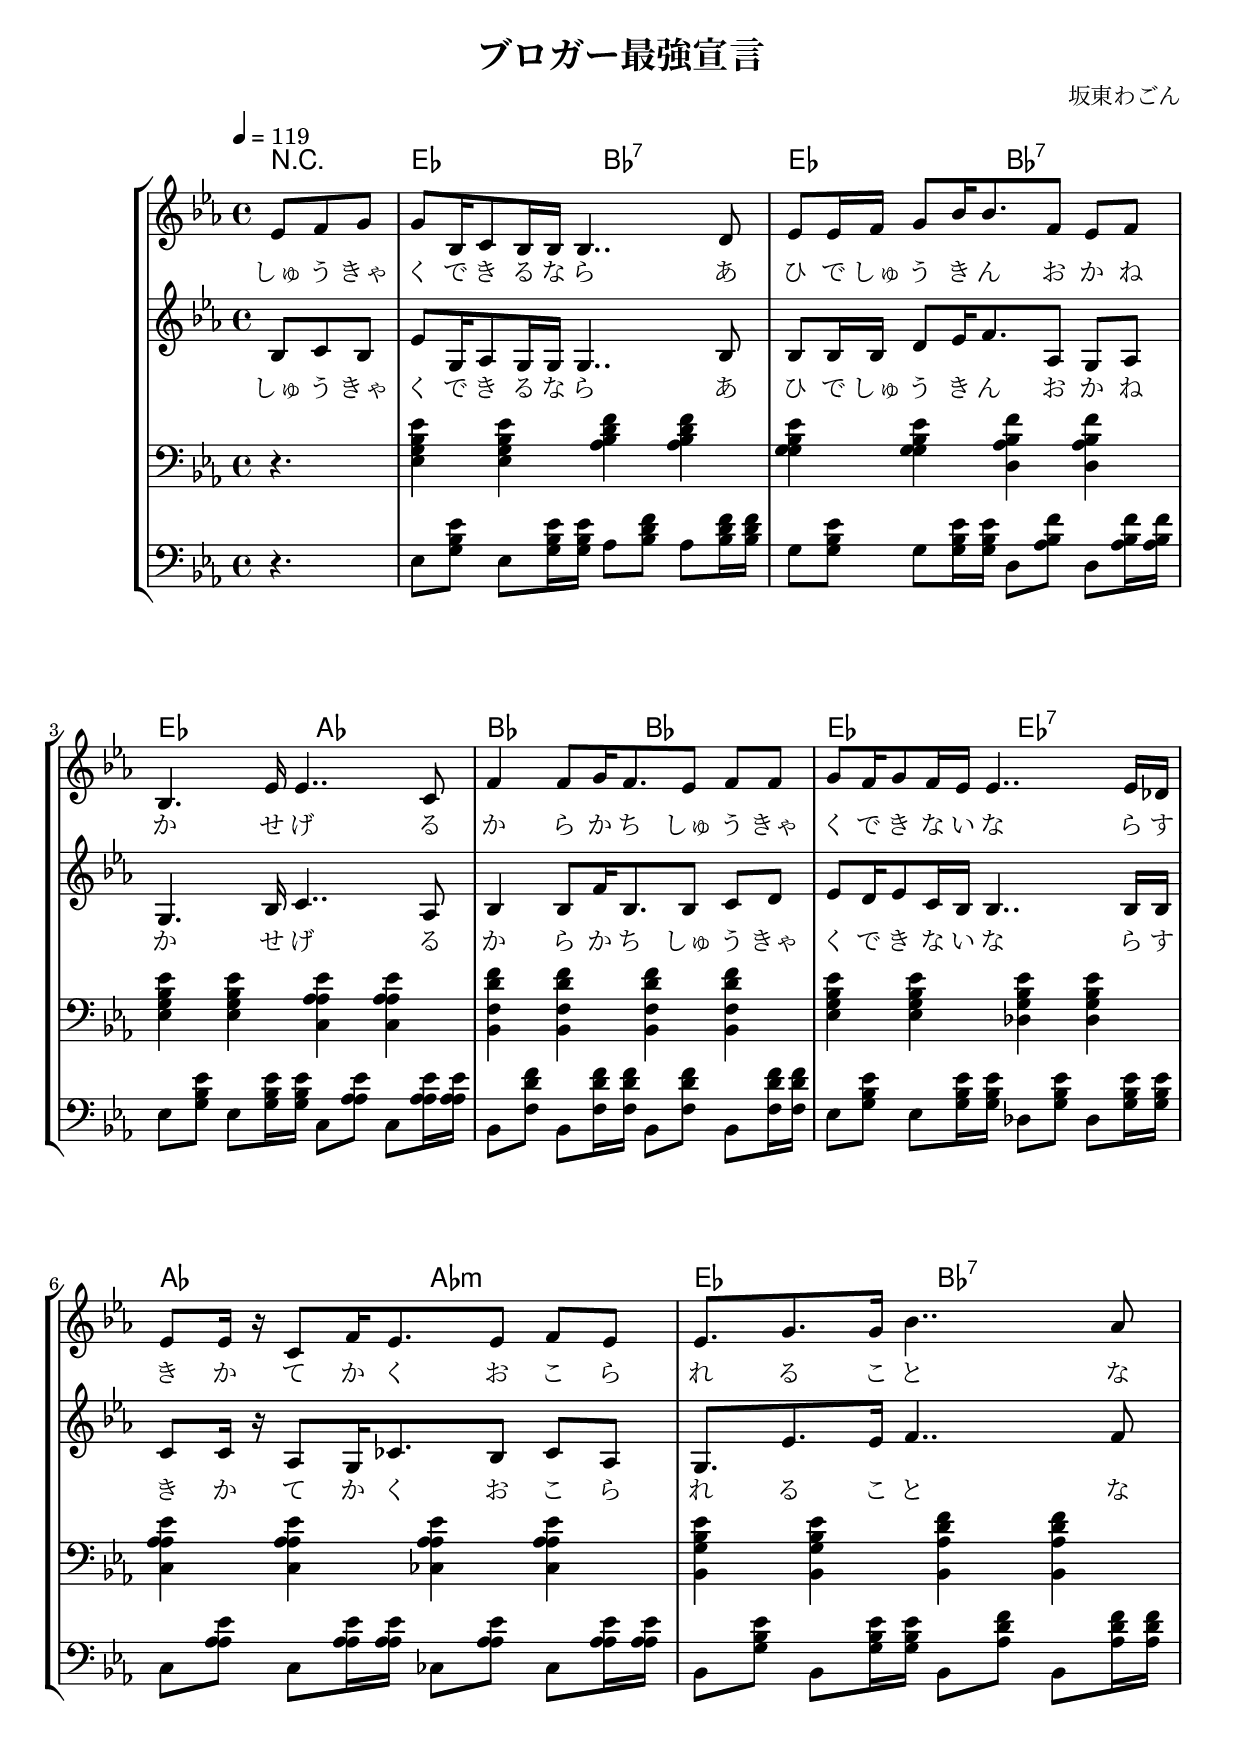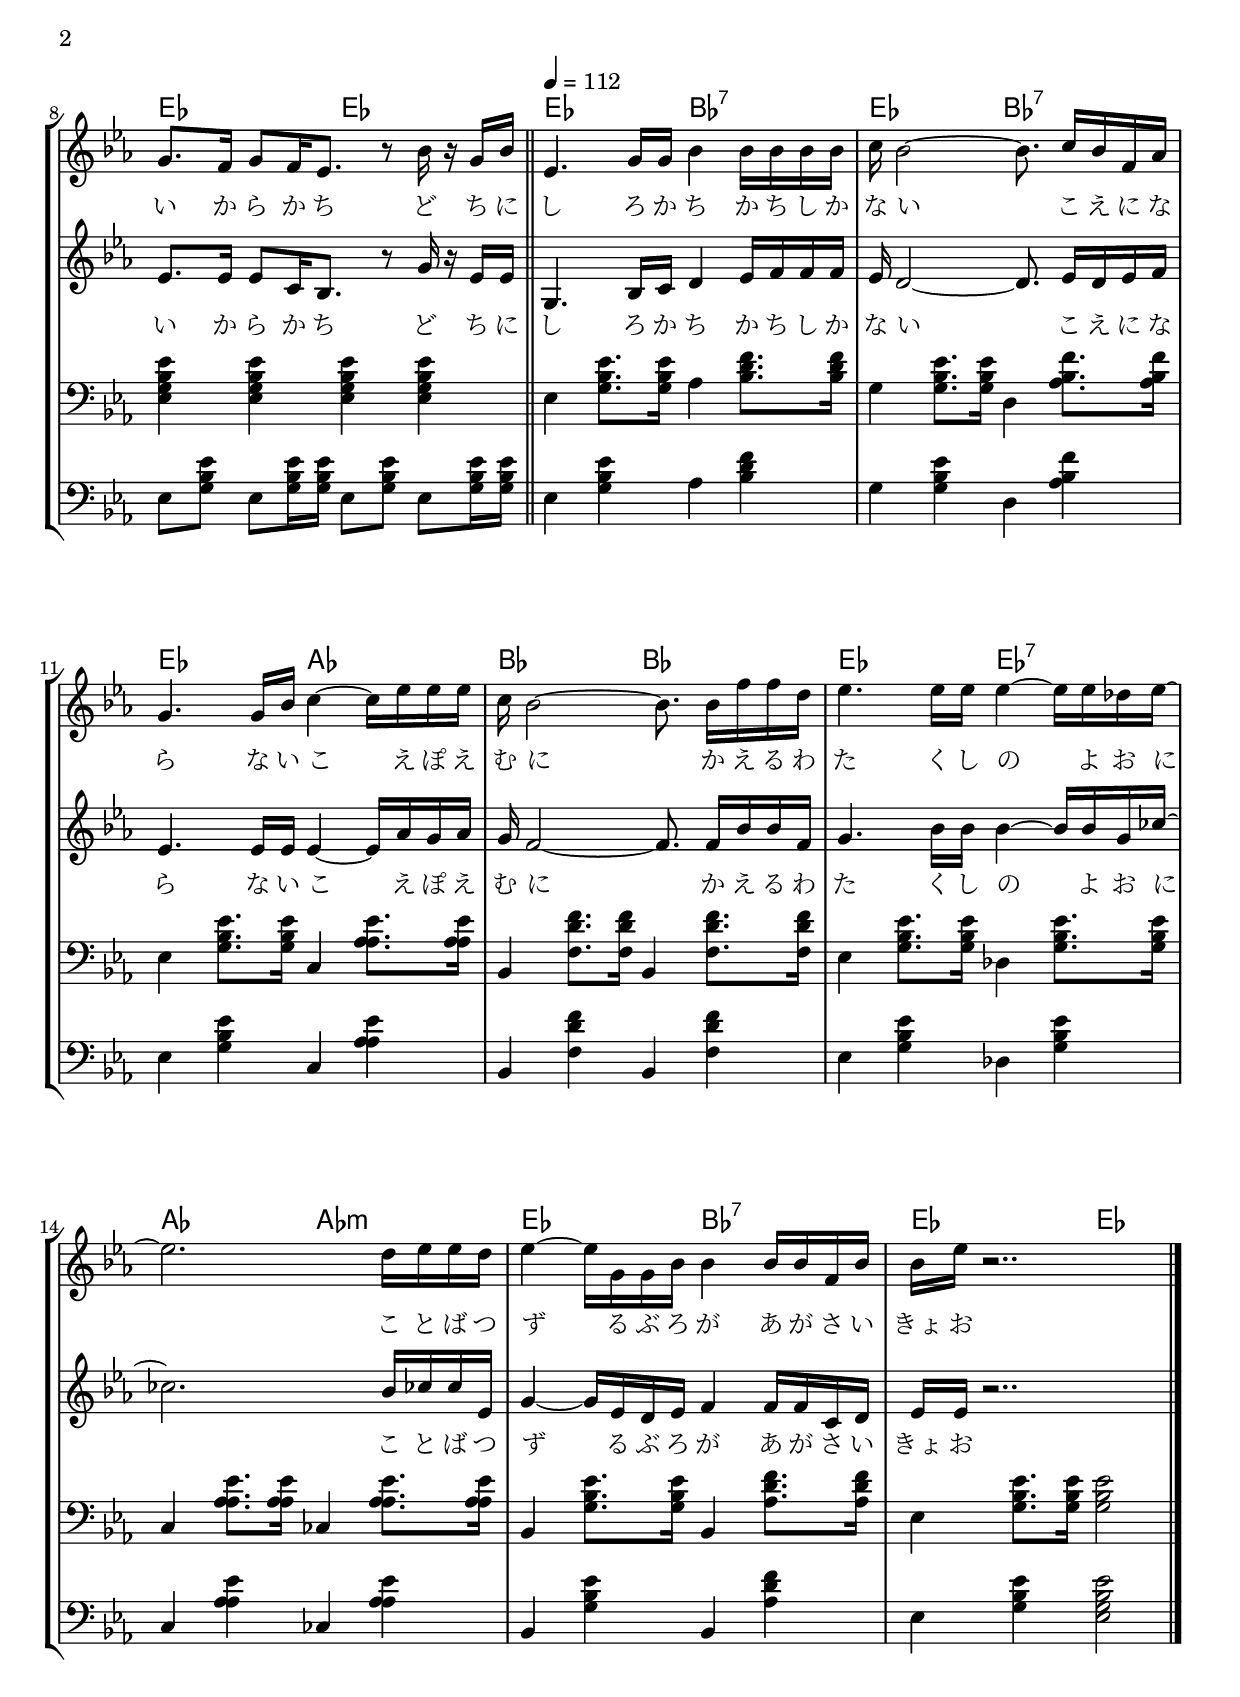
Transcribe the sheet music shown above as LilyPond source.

\version "2.12.1"

\header {
	title = \markup {ブロガー最強宣言}
	composer = \markup \center-column {坂東わごん}
}

harmony = \chordmode {
		r4.es2 bes:7 es bes:7 es as bes bes es es:7 as as:m es bes:7 es es 

	es bes:7 es bes:7 es as bes bes es es:7 as as:m es bes:7 es es 
}

melody = {
	\set Staff.midiInstrument = #"fss0.35"
	\set Staff.midiMinimumVolume = #0.7
	\set Staff.midiMaximumVolume = #0.9
	\partial 8*3
		\key es \major
	\tempo 4 = 119
es'8  f'8  g'8 
	g'8  bes16  c'8  bes16  bes16  bes4..  d'8 
	es'8  es'16  f'16  g'8  bes'16  bes'8.  f'8  es'8  f'8 
	bes4.  es'16  es'4..  c'8 
	f'4  f'8  g'16  f'8.  es'8  f'8  f'8 
	g'8  f'16  g'8  f'16  es'16  es'4..  es'16  des'16 
	es'8  es'16  r16  c'8  f'16  es'8.  es'8  f'8  es'8 
	es'8.  g'8.  g'16  bes'4..  as'8 
	g'8.  f'16  g'8  f'16  es'8.  	r8 	\set Staff.midiInstrument = #"fss0.35"
	\set Staff.midiMinimumVolume = #0.7
	\set Staff.midiMaximumVolume = #0.9
	bes'16  r16  g'16  bes'16 
		\tempo 4 = 112
es'4.  g'16  g'16  bes'4  bes'16  bes'16  bes'16  bes'16 
	c''16  bes'2~bes'8.  c''16  bes'16  f'16  as'16 
	g'4.  g'16  bes'16  c''4~c''16  es''16  es''16  es''16 
	c''16  bes'2~bes'8.  bes'16  f''16  f''16  d''16 
	es''4.  es''16  es''16  es''4~es''16  es''16  des''16  es''16~ 
	es''2.  d''16  es''16  es''16  d''16 
	es''4~es''16  g'16  g'16  bes'16  bes'4  bes'16  bes'16  f'16  bes'16 
	bes'16  es''16  	r2.. 	\bar "|."
}

words = \lyricmode {
	しゅ  う  きゃ  く  で  き  る  な  ら  あ  ひ  で  しゅ  う  き  ん  お  か  ね  か  せ  げ  る  か  ら  か  ち  しゅ  う  きゃ  く  で  き  な  い  な  ら  す  き  か  て  か  く  お  こ  ら  れ  る  こ  と  な  い  か  ら  か  ち  
	ど  ち  に  し  ろ  か  ち  か  ち  し  か  な  い  こ  え  に  な  ら  な  い  こ  え  ぽ  え  む  に  か  え  る  わ  た  く  し  の  よ  お  に  こ  と  ば  つ  ず  る  ぶ  ろ  が  あ  が  さ  い  きょ  お  
}

secondmelody = {
	\set Staff.midiInstrument = #"fss0.35"
	\set Staff.midiMinimumVolume = #0.7
	\set Staff.midiMaximumVolume = #0.9
	\partial 8*3
		\key es \major
	\tempo 4 = 119
bes8  c'8  bes8 
	es'8  g16  as8  g16  g16  g4..  bes8 
	bes8  bes16  bes16  d'8  es'16  f'8.  as8  g8  as8 
	g4.  bes16  c'4..  as8 
	bes4  bes8  f'16  bes8.  bes8  c'8  d'8 
	es'8  d'16  es'8  c'16  bes16  bes4..  bes16  bes16 
	c'8  c'16  r16  as8  g16  ces'8.  bes8  ces'8  as8 
	g8.  es'8.  es'16  f'4..  f'8 
	es'8.  es'16  es'8  c'16  bes8.  	r8 	\set Staff.midiInstrument = #"fss0.35"
	\set Staff.midiMinimumVolume = #0.7
	\set Staff.midiMaximumVolume = #0.9
	g'16  r16  es'16  es'16 
		\tempo 4 = 112
g4.  bes16  c'16  d'4  es'16  f'16  f'16  f'16 
	es'16  d'2~d'8.  es'16  d'16  es'16  f'16 
	es'4.  es'16  es'16  es'4~es'16  as'16  g'16  as'16 
	g'16  f'2~f'8.  f'16  bes'16  bes'16  f'16 
	g'4.  bes'16  bes'16  bes'4~bes'16  bes'16  g'16  ces''16~ 
	ces''2.  bes'16  ces''16  ces''16  es'16 
	g'4~g'16  es'16  d'16  es'16  f'4  f'16  f'16  c'16  d'16 
	es'16  es'16  	r2.. 	\bar "|."
}

secondwords = \lyricmode {
	しゅ  う  きゃ  く  で  き  る  な  ら  あ  ひ  で  しゅ  う  き  ん  お  か  ね  か  せ  げ  る  か  ら  か  ち  しゅ  う  きゃ  く  で  き  な  い  な  ら  す  き  か  て  か  く  お  こ  ら  れ  る  こ  と  な  い  か  ら  か  ち  
	ど  ち  に  し  ろ  か  ち  か  ち  し  か  な  い  こ  え  に  な  ら  な  い  こ  え  ぽ  え  む  に  か  え  る  わ  た  く  し  の  よ  お  に  こ  と  ば  つ  ず  る  ぶ  ろ  が  あ  が  さ  い  きょ  お  
}

tempochange = {
	\tempo 4 = 119
	r1 | r1 | r1 | r1 | r1 | r1 | r1 | r1 \bar "||"
	\tempo 4 = 112
	r1 | r1 | r1 | r1 | r1 | r1 | r1 | r1 \bar "|."
}

mainacc = {
	\clef bass
	\set Staff.midiInstrument = #"Drawbar Organ"
	\set Staff.midiMinimumVolume = #0.3
	\set Staff.midiMaximumVolume = #0.6
	\key es \major
	\tempo 4 = 119
	\partial 8*3
	r4.	<es g bes es'>4 <es g bes es'>4
	<as bes d' f'>4 <as bes d' f'>4
	<g g bes es'>4 <g g bes es'>4
	<d as bes f'>4 <d as bes f'>4
	<es g bes es'>4 <es g bes es'>4
	<c as as es'>4 <c as as es'>4
	<bes, f d' f'>4 <bes, f d' f'>4
	<bes, f d' f'>4 <bes, f d' f'>4
	<es g bes es'>4 <es g bes es'>4
	<des g bes es'>4 <des g bes es'>4
	<c as as es'>4 <c as as es'>4
	<ces as as es'>4 <ces as as es'>4
	<bes, g bes es'>4 <bes, g bes es'>4
	<bes, as d' f'>4 <bes, as d' f'>4
	<es g bes es'>4 <es g bes es'>4
	<es g bes es'>4 <es g bes es'>4
	\bar "||"

	\set Staff.midiInstrument = #"Church organ"
	\set Staff.midiMinimumVolume = #0.3
	\set Staff.midiMaximumVolume = #0.6
	\tempo 4 = 112
	es4 <g bes es'>8. <g bes es'>16
	as4 <bes d' f'>8. <bes d' f'>16
	g4 <g bes es'>8. <g bes es'>16
	d4 <as bes f'>8. <as bes f'>16
	es4 <g bes es'>8. <g bes es'>16
	c4 <as as es'>8. <as as es'>16
	bes,4 <f d' f'>8. <f d' f'>16
	bes,4 <f d' f'>8. <f d' f'>16
	es4 <g bes es'>8. <g bes es'>16
	des4 <g bes es'>8. <g bes es'>16
	c4 <as as es'>8. <as as es'>16
	ces4 <as as es'>8. <as as es'>16
	bes,4 <g bes es'>8. <g bes es'>16
	bes,4 <as d' f'>8. <as d' f'>16
	es4 <g bes es'>8. <g bes es'>16
	<g bes es'>2
	\bar "|."
}

subacc = {
	\clef bass
	\set Staff.midiInstrument = #"Timpani"
	\set Staff.midiMinimumVolume = #0.3
	\set Staff.midiMaximumVolume = #0.6
	\key es \major
	\tempo 4 = 119
	\partial 8*3
	r4.	es8 <g bes es'> es <g bes es'>16 <g bes es'>
	as8 <bes d' f'> as <bes d' f'>16 <bes d' f'>
	g8 <g bes es'> g <g bes es'>16 <g bes es'>
	d8 <as bes f'> d <as bes f'>16 <as bes f'>
	es8 <g bes es'> es <g bes es'>16 <g bes es'>
	c8 <as as es'> c <as as es'>16 <as as es'>
	bes,8 <f d' f'> bes, <f d' f'>16 <f d' f'>
	bes,8 <f d' f'> bes, <f d' f'>16 <f d' f'>
	es8 <g bes es'> es <g bes es'>16 <g bes es'>
	des8 <g bes es'> des <g bes es'>16 <g bes es'>
	c8 <as as es'> c <as as es'>16 <as as es'>
	ces8 <as as es'> ces <as as es'>16 <as as es'>
	bes,8 <g bes es'> bes, <g bes es'>16 <g bes es'>
	bes,8 <as d' f'> bes, <as d' f'>16 <as d' f'>
	es8 <g bes es'> es <g bes es'>16 <g bes es'>
	es8 <g bes es'> es <g bes es'>16 <g bes es'>
	\bar "||"

	\set Staff.midiInstrument = #"String Ensemble 2"
	\set Staff.midiMinimumVolume = #0.3
	\set Staff.midiMaximumVolume = #0.6
	\tempo 4 = 112
	es4 <g bes es'>4
	as4 <bes d' f'>4
	g4 <g bes es'>4
	d4 <as bes f'>4
	es4 <g bes es'>4
	c4 <as as es'>4
	bes,4 <f d' f'>4
	bes,4 <f d' f'>4
	es4 <g bes es'>4
	des4 <g bes es'>4
	c4 <as as es'>4
	ces4 <as as es'>4
	bes,4 <g bes es'>4
	bes,4 <as d' f'>4
	es4 <g bes es'>4
	<es g bes es'>2
	\bar "|."
}

percA = {
	\drummode {
	\partial 8*3
	r4.	hh4 hh4 hh4 hh4  |hh4 hh4 hh4 hh4  |hh4 hh4 hh4 hh4  |hh4 hh4 hh4 hh4  |hh4 hh4 hh4 hh4  |hh4 hh4 hh4 hh4  |hh4 hh4 hh4 hh4  |hh4 hh4 hh4 hh4  \bar "||"
	\times 16/12{ cymr8. cymr8 cymr16 cymr8. cymr8 cymr16 } |\times 16/12{ r8. cymr8 cymr16 cymr8. cymr8 cymr16 } |\times 16/12{ cymr8. cymr8 cymr16 cymr8. cymr8 cymr16 } |\times 16/12{ r8. cymr8 cymr16 cymr8. cymr8 cymr16 } |\times 16/12{ cymr8. cymr8 cymr16 cymr8. cymr8 cymr16 } |\times 16/12{ r8. cymr8 cymr16 cymr8. cymr8 cymr16 } |\times 16/12{ cymr8. cymr8 cymr16 cymr8. cymr8 cymr16 } |\times 16/12{ cymr8. cymr8 cymr4. r16 } \bar "|."
	}
}

percB = {
	\drummode {
	\partial 8*3
	r4.	r8 ss4 ss4 ss4 ss8  |r8 ss4 ss8 ss8. ss8. ss8  |r8 ss4 ss4 ss4 ss8  |r8 ss4 ss8 ss8. ss8. ss8  |r8 ss4 ss4 ss4 ss8  |r8 ss4 ss8 ss8. ss8. ss8  |r8 ss4 ss4 ss4 ss8  |r8 ss4 ss8 ss8. ss8. ss8  \bar "||"
	\times 16/12{ r2 r8 hhp8 } |\times 16/12{ r2. } |\times 16/12{ r2 r8 hhp8 } |\times 16/12{ hhp2. } |\times 16/12{ r2 r8 hhp8 } |\times 16/12{ r2. } |\times 16/12{ r2 r8 hhp8 } |\times 16/12{ hhp2. } \bar "|."
	}
}

percC = {
	\drummode {
	\partial 8*3
	r4.	r8 hhp4 hhp4 hhp4 hhp8  |r8 hhp4 hhp4 hhp4 hhp8  |r8 hhp4 hhp4 hhp4 hhp8  |r8 hhp4 hhp4 hhp4 hhp8  |r8 hhp4 hhp4 hhp4 hhp8  |r8 hhp4 hhp4 hhp4 hhp8  |r8 hhp4 hhp4 hhp4 hhp8  |r8 hhp4 hhp4 hhp4 hhp8  \bar "||"
	\times 16/12{ bd4. bd4 r16 bd16 } |\times 16/12{ bd4. bd4. } |\times 16/12{ bd4. bd4 r16 bd16 } |\times 16/12{ bd4. bd4 r16 bd16 } |\times 16/12{ bd4. bd4 r16 bd16 } |\times 16/12{ bd4. bd4. } |\times 16/12{ bd4. bd4 r16 bd16 } |\times 16/12{ bd4 r16 bd16 bd4. } \bar "|."
	}
}

percD = {
	\drummode {
	\partial 8*3
	r4.	bd2 bd4. r16 bd16  |bd4 bd4 bd4 bd8. bd16  |bd2 bd4. r16 bd16  |bd4 bd4 bd4 bd8. bd16  |bd2 bd4. r16 bd16  |bd4 bd4 bd4 bd8. bd16  |bd2 bd4. r16 bd16  |bd4 bd4 bd4 bd8. bd16  \bar "||"
	\times 16/12{ r2. } |\times 16/12{ rb2. } |\times 16/12{ r2. } |\times 16/12{ rb2. } |\times 16/12{ r2. } |\times 16/12{ rb2. } |\times 16/12{ r2. } |\times 16/12{ rb2. } \bar "|."
	}
}

percE = {
	\drummode {
	\partial 8*3
	r4.	r1 | r1 | r1 | r1 | r1 | r1 | r1 | r1 \bar "||"
	r1 |r1 |r1 |r1 |r1 |r1 |r1 |\times 16/12{ r4. sn8 sn4 } \bar "|."
	}
}

percF = {
	\drummode {
	\partial 8*3
	r4.	r1 | r1 | r1 | r1 | r1 | r1 | r1 | r1 \bar "||"
	r1 |r1 |r1 |r1 |r1 |r1 |r1 |\times 16/12{ r2 r16 tommh16 tommh8 } \bar "|."
	}
}

percG = {
	\drummode {
	\partial 8*3
	r4.	r1 | r1 | r1 | r1 | r1 | r1 | r1 | r1 \bar "||"
	r1 |r1 |r1 |r1 |r1 |r1 |r1 |\times 16/12{ r2 r8. toml16 } \bar "|."
	}
}

\score {
	<<
		\new StaffGroup <<
			\new ChordNames {\harmony}
			\new Voice = "melody" {\melody}
			\new Lyrics \lyricsto "melody" \words
			\new Voice = "secondmelody" {\secondmelody}
			\new Lyrics \lyricsto "secondmelody" \secondwords
			\new Staff = "mainacc" {\mainacc}
			\new Staff = "subacc" {\subacc}
		>>
	>>
	\layout { }
}
